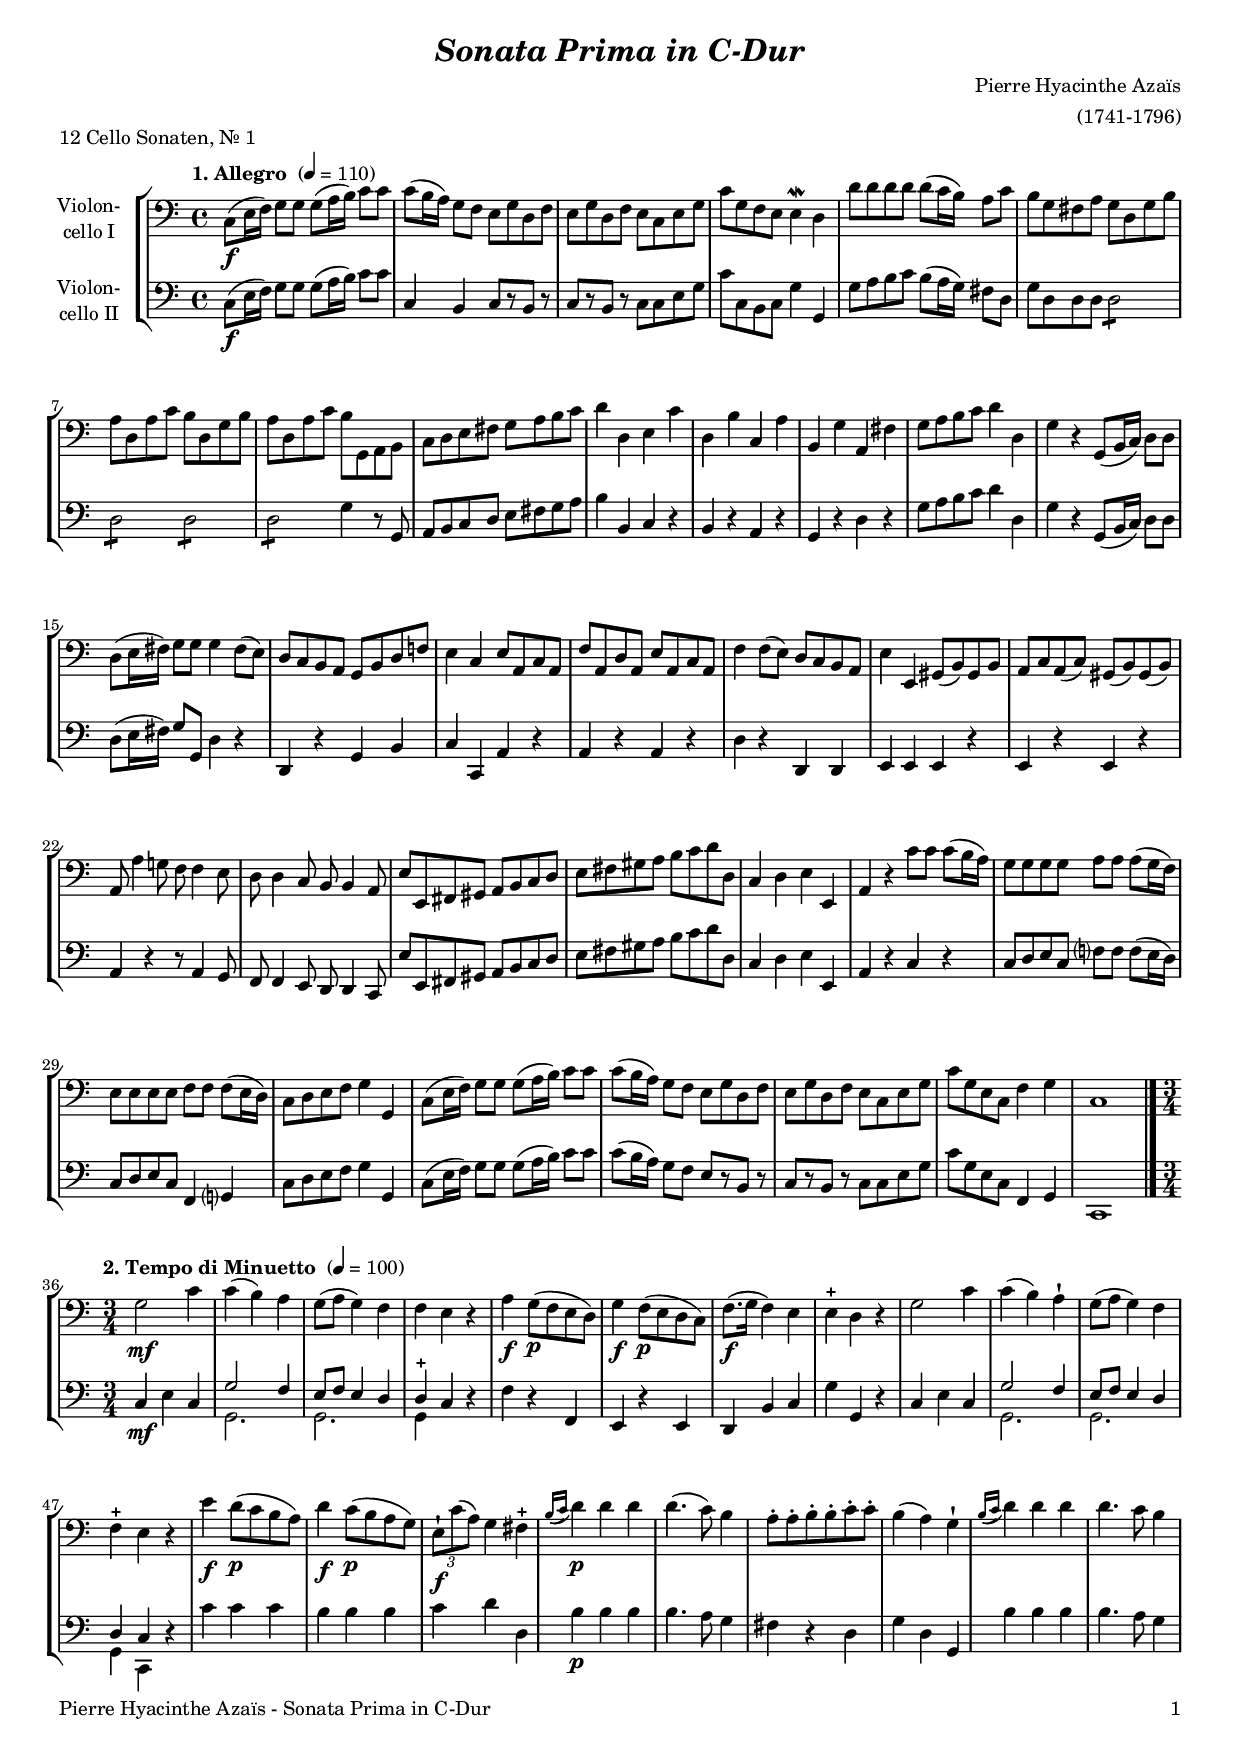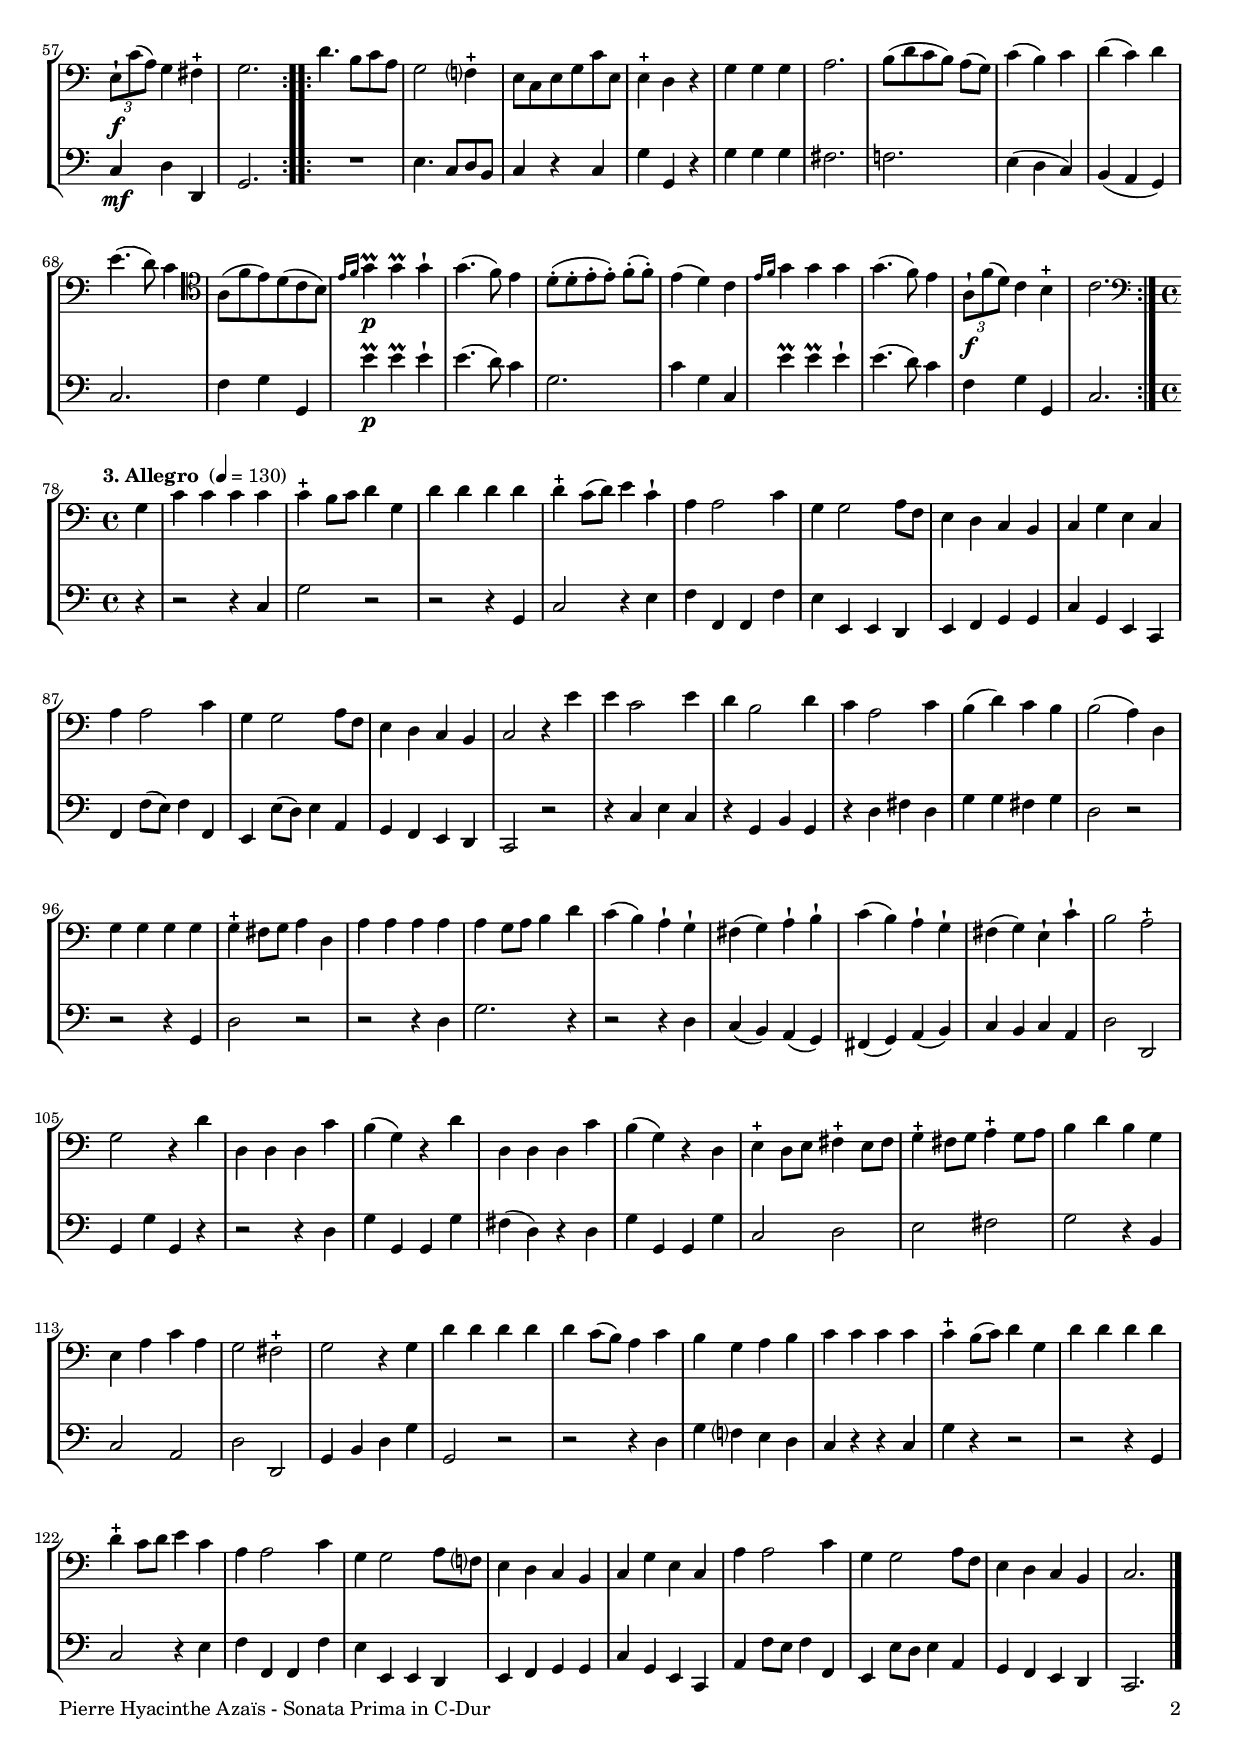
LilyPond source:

\version "2.20.2"
\include "deutsch.ly"

#(set-global-staff-size 17)

\header {
  title     = \markup \bold \italic "Sonata Prima in C-Dur"
  composer  = "Pierre Hyacinthe Azaïs"
  arranger  = "(1741-1796)"
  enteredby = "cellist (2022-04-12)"
  piece     = "12 Cello Sonaten, Nr. 1"
}

voiceconsts = {
  \key c \major
  \time 4/4
  \clef "bass"
%  \numericTimeSignature
%  \compressEmptyMeasures
  % Set default beaming for all staves
%  \set Timing.beamExceptions = #'()
%  \set Timing.baseMoment     = #(ly:make-moment 1 4)
%  \set Timing.beatStructure  = #'(1 1 1)
}

micl = "clarinet"
mifl = "flute"
miob = "oboe"
mifh = "french horn"
misx = "tenor sax"
mist = "string ensemble 1"
mivl = "violin"
miba = "cello"


trio = \mark \markup \box \italic "Trio"

introa = {        \tempo "1. Allegro "           4=110 }
introb = { \break \tempo "2. Tempo di Minuetto " 4=100 \time 3/4 }
introc = { \break \tempo "3. Allegro "           4=130 \time 4/4 }

va = \relative c {
  \voiceconsts

  \introa
  c8(\f e16 f) g8 g g( a16 h) c8 c
  c( h16 a) g8 f e g d f
  e g d f e c e g
  c g f e e4\mordent d
  d'8 d d d d( c16 h) a8 c
  h g fis a g d g h
  
  a d, a' c h d, g h
  a d, a' c h g, a h
  c d e fis g a h c
  d4 d, e c'
  d, h' c, a'
  h, g' a, fis'
  g8 a h c d4 d,
  g r g,8( h16 c) d8 d

  d( e16 fis) g8 g g4 fis8( e)
  d c h a g h d f!
  e4 c e8 a, c a
  f' a, d a e' a, c a
  f'4 f8( e) d c h a
  e'4 e, gis8( h) gis h
  a c a( c) gis( h) gis( h)
  a a'4 g!8 f f4 e8

  d d4 c8 h h4 a8
  e' e, fis gis a h c d
  e fis gis a h c d d,
  c4 d e e,
  a r c'8 c c8( h16 a)
  g8 g g g a a a( g16 f)
  e8 e e e f f f( e16 d)

  c8 d e f g4 g,
  c8( e16 f) g8 g g( a16 h) c8 c
  c( h16 a) g8 f e g d f
  e g d f e c e g
  c g e c f4 g
  c,1 \bar "|."

  \introb
  \repeat volta 2 {
    g'2\mf c4
    c( h) a
    g8( a g4) f
    f e r
    a\f g8(\p f e d)
    g4\f f8(\p e d c)
    f8.(\f g16 f4) e
    e-+ d r
    g2 c4
    c( h) a-!
    g8( a g4) f

    f-+ e r
    e'\f d8(\p c h a)
    d4\f c8(\p h a g)
    \tuplet 3/2 4 { e-!\f c'( a) } g4 fis-+
    \appoggiatura { h16( c) } d4\p d d
    d4.( c8) h4
    a8-. a-. h-. h-. c-. c-.
    h4( a) g-!
    \appoggiatura { h16( c) } d4 d d
    d4. c8 h4

    \tuplet 3/2 4 { e,8-!\f c'( a) } g4 fis-+
    g2.
  }
  \repeat volta 2 {
    d'4. h8[ c a]
    g2 f?4-+
    e8 c e g c e,
    e4-+ d r
    g g g
    a2.
    h8( d c h) a[( g)]
    c4( h) c
    d( c) d

    e4.( d8) c4 \clef "tenor"
    a8( f' e) d( c h)
    \grace { e16[ f] } g4\prall\p g\prall g-!
    g4.( f8) e4
    d8(-. d-. e-. e-.) f[(-. f)]-.
    e4( d) c
    \grace { e16[ f] } g4 g g
    g4.( f8) e4
    \tuplet 3/2 4 { a,8-!\f f'( d) } c4 h-+
    c2. \clef "bass"
  }

  \introc
  \partial 4 g4
  c c c c
  c-+ h8 c d4 g,
  d' d d d
  d-+ c8( d) e4 c-!
  a a2 c4
  g g2 a8 f
  e4 d c h
  c g' e c
  a' a2 c4
  g g2 a8 f

  e4 d c h
  c2 r4 e'
  e c2 e4
  d h2 d4
  c a2 c4
  h( d) c h
  h2( a4) d,
  g g g g
  g-+ fis8 g a4 d,
  a' a a a
  a g8 a h4 d

  c( h) a-! g-!
  fis( g) a-! h-!
  c( h) a-! g-!
  fis( g) e-! c'-!
  h2 a-+
  g r4 d'
  d, d d c'
  h( g) r d'
  d, d d c'
  h( g) r d
  e-+ d8 e fis4-+ e8 fis

  g4-+ fis8 g a4-+ g8 a
  h4 d h g
  e a c a
  g2 fis-+
  g r4 g
  d' d d d
  d c8( h) a4 c
  h g a h
  c c c c
  c-+ h8( c) d4 g,

  d' d d d
  d-+ c8 d e4 c
  a a2 c4
  g g2 a8 f?
  e4 d c h
  c g' e c
  a' a2 c4
  g g2 a8 f
  e4 d c h
  \partial 2. c2. \bar "|."
  \bar "|."
}

vb = \relative c {
  \voiceconsts

  \introa
  c8(\f e16 f) g8 g g( a16 h) c8 c
  c,4 h c8[ r h] r
  c[ r h] r c c e g
  c c, h c g'4 g,
  g'8 a h c h( a16 g) fis8 d
  g d d d \repeat tremolo 4 d

  \repeat tremolo 4 d \repeat tremolo 4 d
  \repeat tremolo 4 d g4 r8 g,
  a h c d e fis g a
  h4 h, c r
  h r a r
  g r d' r
  g8 a h c d4 d,
  g r g,8( h16 c) d8 d

  d( e16 fis) g8 g, d'4 r
  d, r g h
  c c, a' r
  a r a r
  d r d, d
  e e e r
  e r e r
  a r r8 a4 g8

  f f4 e8 d d4 c8
  e' e, fis gis a h c d
  e fis gis a h c d d,
  c4 d e e,
  a r c r
  c8 d e c f? f f( e16 d)
  c8 d e c f,4 g?

  c8 d e f g4 g,
  c8( e16 f) g8 g g( a16 h) c8 c
  c( h16 a) g8 f e[ r h] r
  c[ r h] r c c e g
  c g e c f,4 g
  c,1 \bar "|."

  \introb
  \repeat volta 2 {
    c'4\mf e c
    << {
      g'2 f4
      e8 f e4 d
      d-+
    } \\ {
      g,2.
      g
      g4
    } >> c r
    f r  f,
    e r e
    d h' c
    g' g, r
    c e c
    << {
      g'2 f4
      e8 f e4 d
      d c
    } \\ {
      g2.
      g
      g4 c,
    } >> r
    c'' c c
    h h h
    c d d,
    h'\p h h
    h4. a8 g4
    fis r d
    g d g,
    h' h h
    h4. a8 g4

    c,\mf d d,
    g2.
  }
  \repeat volta 2 {
    R
    e'4. c8[ d h]
    c4 r c
    g' g, r
    g' g g
    fis2.
    f!
    e4( d c)
    h( a g)

    c2.
    f4 g g,
    e''\prall\p e\prall e-!
    e4.( d8) c4
    g2.
    c4 g c,
    e'\prall e\prall e-!
    e4.( d8) c4
    f, g g,
    c2.
  }

  \introc
  \partial 4 r4
  r2 r4 c
  g'2 r
  r r4 g,
  c2 r4 e
  f f, f f'
  e e, e d
  e f g g
  c g e c
  f f'8( e) f4 f,
  e e'8( d) e4 a,

  g f e d
  c2 r
  r4 c' e c
  r g h g
  r d' fis d
  g g fis g
  d2 r
  r r4 g,
  d'2 r
  r r4 d
  g2. r4

  r2 r4 d
  c( h) a( g)
  fis( g) a( h)
  c h c a
  d2 d,
  g4 g' g, r
  r2 r4 d'
  g g, g g'
  fis( d) r d
  g g, g g'
  c,2 d

  e fis
  g r4 h,
  c2 a
  d d,
  g4 h d g
  g,2 r
  r r4 d'
  g f? e d
  c r r c
  g' r r2

  r r4 g,
  c2 r4 e
  f f, f f'
  e e, e d
  e f g g
  c g e c
  a' f'8 e f4 f,
  e e'8 d e4 a,
  g f e d
  \partial 2. c2. \bar "|."
}


music = \new StaffGroup <<
      \new Staff {
	\set Staff.midiInstrument = \miba
	\set Staff.instrumentName = \markup \center-column { "Violon-" "cello I"}
	\transpose c c { \va }
      }

      \new Staff {
	\set Staff.midiInstrument = \miba
	\set Staff.instrumentName = \markup \center-column { "Violon-" "cello II" }
	\transpose c c { \vb }
      }
>>

\book {
   \paper {
    print-page-number = ##t
    print-first-page-number = ##t
    ragged-last-bottom = ##f
    oddHeaderMarkup = \markup \null
    evenHeaderMarkup = \markup \null
    oddFooterMarkup = \markup {
      \fill-line {
        \on-the-fly #print-page-number-check-first
        "Pierre Hyacinthe Azaïs - Sonata Prima in C-Dur" \fromproperty #'page:page-number-string
      }
    }
    evenFooterMarkup = \oddFooterMarkup
  } \score {
    \music
    \layout {}
  }

  \score {
    \unfoldRepeats \music

    \midi {
      \context {
        \Score
      }
    }
  }
}